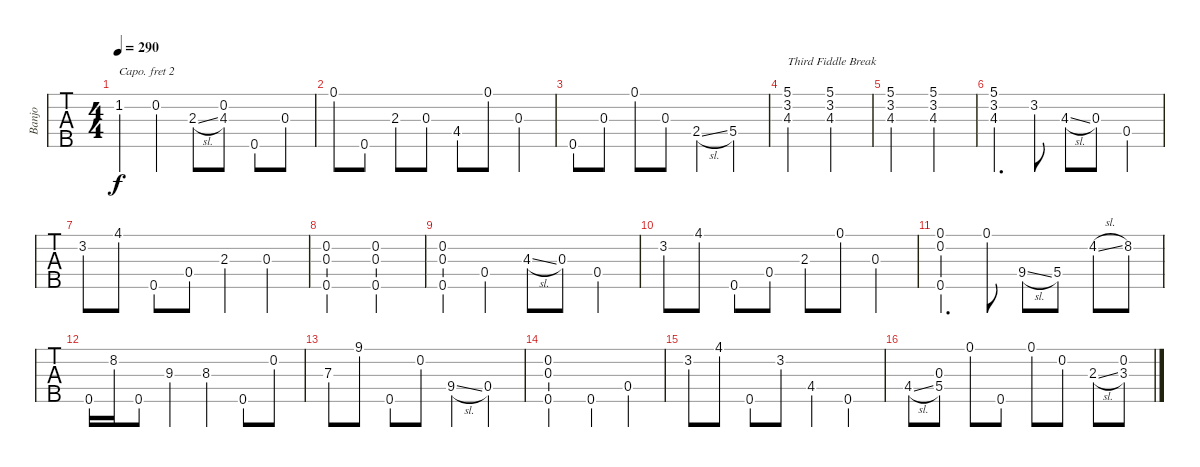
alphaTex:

\track ("Banjo" "Banjo") {instrument banjo}
\staff {tabs}
\capo 2
\tuning (D4 B3 G3 D3 G4) {hide}
\displaytranspose 12
\ts (4 4)
\tempo 290
\clef g2
\ks c
1.2.4{dy f} 0.2.4 2.3{sl}.8 (0.2 4.3).8 0.5.8 0.3.8 |
0.1.8 0.5.8 2.3.8 0.3.8 4.4.8 0.1.8 0.3.4 |
0.5.8 0.3.8 0.1.8 0.3.8 2.4{sl}.4 5.4.4 |
(5.1 3.2 4.3).2{txt "Third Fiddle Break"} (5.1 3.2 4.3).2 |
(5.1 3.2 4.3).2 (5.1 3.2 4.3).2 |
(5.1 3.2 4.3).4{d} 3.2.8 4.3{sl}.8 0.3.8 0.4.4 |
3.2.8 4.1.8 0.5.8 0.4.8 2.3.4 0.3.4 |
(0.2 0.3 0.5).2 (0.2 0.3 0.5).2 |
(0.2 0.3 0.5).4 0.4.4 4.3{sl}.8 0.3.8 0.4.4 |
3.2.8 4.1.8 0.5.8 0.4.8 2.3.8 0.1.8 0.3.4 |
(0.1 0.2 0.5).4{d} 0.1.8 9.4{sl}.8 5.4.8 4.2{sl}.8 8.2.8 |
0.5.16 8.2.16 0.5.8 9.3.4 8.3.4 0.5.8 0.2.8 |
7.3.8 9.1.8 0.5.8 0.2.8 9.4{sl}.4 0.4.4 |
(0.2 0.3 0.5).2 0.5.4 0.4.4 |
3.2.8 4.1.8 0.5.8 3.2.8 4.4.4 0.5.4 |
4.4{sl}.8 (0.3 5.4).8 0.1.8 0.5.8 0.1.8 0.2.8 2.3{sl}.8 (0.2 3.3).8
